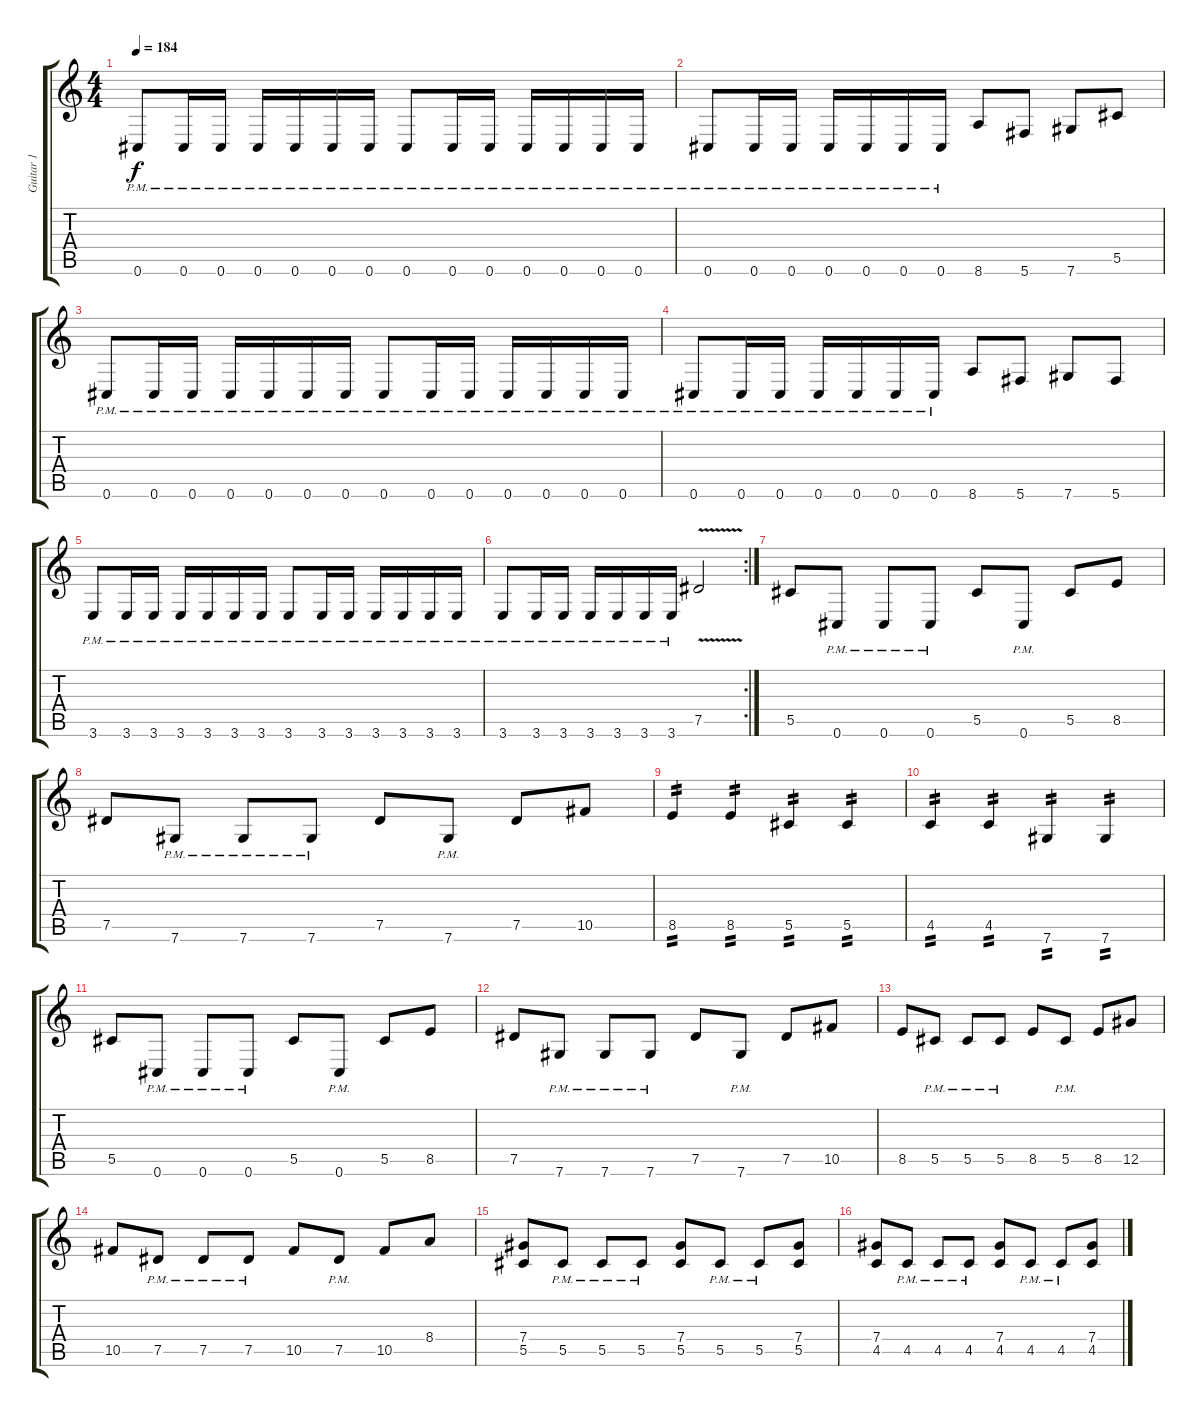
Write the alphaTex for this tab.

\track ("Guitar 1" "Guitar 1") {instrument distortionguitar}
\staff {score tabs}
\tuning (Eb4 Bb3 Gb3 Db3 Ab2 Db2) {hide}
\ts (4 4)
\tempo 184
\clef g2
\ks c
0.6{pm}.8{dy f} 0.6{pm}.16 0.6{pm}.16 0.6{pm}.16 0.6{pm}.16 0.6{pm}.16 0.6{pm}.16 0.6{pm}.8 0.6{pm}.16 0.6{pm}.16 0.6{pm}.16 0.6{pm}.16 0.6{pm}.16 0.6{pm}.16 |
0.6{pm}.8 0.6{pm}.16 0.6{pm}.16 0.6{pm}.16 0.6{pm}.16 0.6{pm}.16 0.6{pm}.16 8.6.8 5.6.8 7.6.8 5.5.8 |
0.6{pm}.8 0.6{pm}.16 0.6{pm}.16 0.6{pm}.16 0.6{pm}.16 0.6{pm}.16 0.6{pm}.16 0.6{pm}.8 0.6{pm}.16 0.6{pm}.16 0.6{pm}.16 0.6{pm}.16 0.6{pm}.16 0.6{pm}.16 |
0.6{pm}.8 0.6{pm}.16 0.6{pm}.16 0.6{pm}.16 0.6{pm}.16 0.6{pm}.16 0.6{pm}.16 8.6.8 5.6.8 7.6.8 5.6.8 |
3.6{pm}.8 3.6{pm}.16 3.6{pm}.16 3.6{pm}.16 3.6{pm}.16 3.6{pm}.16 3.6{pm}.16 3.6{pm}.8 3.6{pm}.16 3.6{pm}.16 3.6{pm}.16 3.6{pm}.16 3.6{pm}.16 3.6{pm}.16 |
\rc 2
3.6{pm}.8 3.6{pm}.16 3.6{pm}.16 3.6{pm}.16 3.6{pm}.16 3.6{pm}.16 3.6{pm}.16 7.5{v}.2 |
5.5.8 0.6{pm}.8 0.6{pm}.8 0.6{pm}.8 5.5.8 0.6{pm}.8 5.5.8 8.5.8 |
7.5.8 7.6{pm}.8 7.6{pm}.8 7.6{pm}.8 7.5.8 7.6{pm}.8 7.5.8 10.5.8 |
8.5.4{tp 2} 8.5.4{tp 2} 5.5.4{tp 2} 5.5.4{tp 2} |
4.5.4{tp 2} 4.5.4{tp 2} 7.6.4{tp 2} 7.6.4{tp 2} |
5.5.8 0.6{pm}.8 0.6{pm}.8 0.6{pm}.8 5.5.8 0.6{pm}.8 5.5.8 8.5.8 |
7.5.8 7.6{pm}.8 7.6{pm}.8 7.6{pm}.8 7.5.8 7.6{pm}.8 7.5.8 10.5.8 |
8.5.8 5.5{pm}.8 5.5{pm}.8 5.5{pm}.8 8.5.8 5.5{pm}.8 8.5.8 12.5.8 |
10.5.8 7.5{pm}.8 7.5{pm}.8 7.5{pm}.8 10.5.8 7.5{pm}.8 10.5.8 8.4.8 |
(7.4 5.5).8 5.5{pm}.8 5.5{pm}.8 5.5{pm}.8 (7.4 5.5).8 5.5{pm}.8 5.5{pm}.8 (7.4 5.5).8 |
(7.4 4.5).8 4.5{pm}.8 4.5{pm}.8 4.5{pm}.8 (7.4 4.5).8 4.5{pm}.8 4.5{pm}.8 (7.4 4.5).8
